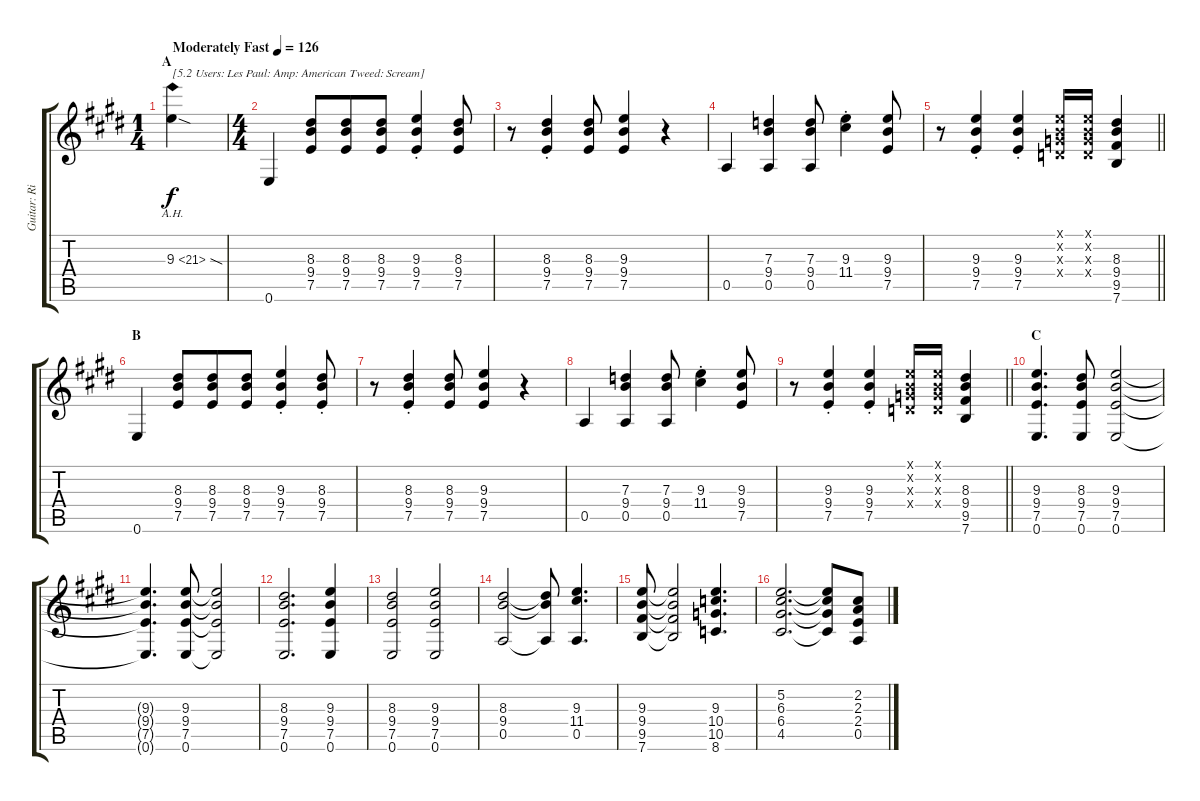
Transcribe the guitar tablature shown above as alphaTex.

\track ("Guitar: Rik" "Guitar: Ri") {instrument overdrivenguitar}
\staff {score tabs}
\tuning (E4 B3 G3 D3 A2 E2) {hide}
\ts (1 4)
\section ("" "A")
\tempo (126 "Moderately Fast")
\clef g2
\ks e
9.3{ah 12 sod}.4{txt "[5.2 Users: Les Paul: Amp: American Tweed: Scream]" dy f instrument overdrivenguitar} |
\ts (4 4)
0.6.4 (8.3 9.4 7.5).8 (8.3 9.4 7.5).8{beam merge} (8.3 9.4 7.5).8 (9.3{st} 9.4{st} 7.5{st}).4 (8.3 9.4 7.5).8 |
r.8 (8.3{st} 9.4{st} 7.5{st}).4 (8.3 9.4 7.5).8 (9.3 9.4 7.5).4 r.4 |
0.5.4 (7.3 9.4 0.5).4 (7.3 9.4 0.5).8 (9.3{st} 11.4{st}).4 (9.3 9.4 7.5).8 |
\barLineRight lightlight
r.8 (9.3{st} 9.4{st} 7.5{st}).4 (9.3{st} 9.4{st} 7.5{st}).4 (0.1{x} 0.2{x} 0.3{x} 0.4{x}).16 (0.1{x} 0.2{x} 0.3{x} 0.4{x}).16 (8.3 9.4 9.5 7.6).4 |
\section ("" "B")
0.6.4 (8.3 9.4 7.5).8 (8.3 9.4 7.5).8{beam merge} (8.3 9.4 7.5).8 (9.3{st} 9.4{st} 7.5{st}).4 (8.3{st} 9.4{st} 7.5{st}).8 |
r.8 (8.3{st} 9.4{st} 7.5{st}).4 (8.3 9.4 7.5).8 (9.3 9.4 7.5).4 r.4 |
0.5.4 (7.3 9.4 0.5).4 (7.3 9.4 0.5).8 (9.3{st} 11.4{st}).4 (9.3 9.4 7.5).8 |
\barLineRight lightlight
r.8 (9.3{st} 9.4{st} 7.5{st}).4 (9.3{st} 9.4{st} 7.5{st}).4 (0.1{x} 0.2{x} 0.3{x} 0.4{x}).16 (0.1{x} 0.2{x} 0.3{x} 0.4{x}).16 (8.3 9.4 9.5 7.6).4 |
\section ("" "C")
(9.3 9.4 7.5 0.6).4{d} (8.3 9.4 7.5 0.6).8 (9.3 9.4 7.5 0.6).2 |
(9.3{t} 9.4{t} 7.5{t} 0.6{t}).4{d} (9.3 9.4 7.5 0.6).8 (9.3{t} 9.4{t} 7.5{t} 0.6{t}).2 |
(8.3 9.4 7.5 0.6).2{d} (9.3 9.4 7.5 0.6).4 |
(8.3 9.4 7.5 0.6).2 (9.3 9.4 7.5 0.6).2 |
(8.3 9.4 0.5).2 (8.3{t} 9.4{t} 0.5{t}).8 (9.3 11.4 0.5).4{d} |
(9.3 9.4 9.5 7.6).8 (9.3{t} 9.4{t} 9.5{t} 7.6{t}).2 (9.3 10.4 10.5 8.6).4{d} |
(5.2 6.3 6.4 4.5).2{d} (5.2{t} 6.3{t} 6.4{t} 4.5{t}).8 (2.2 2.3 2.4 0.5).8
